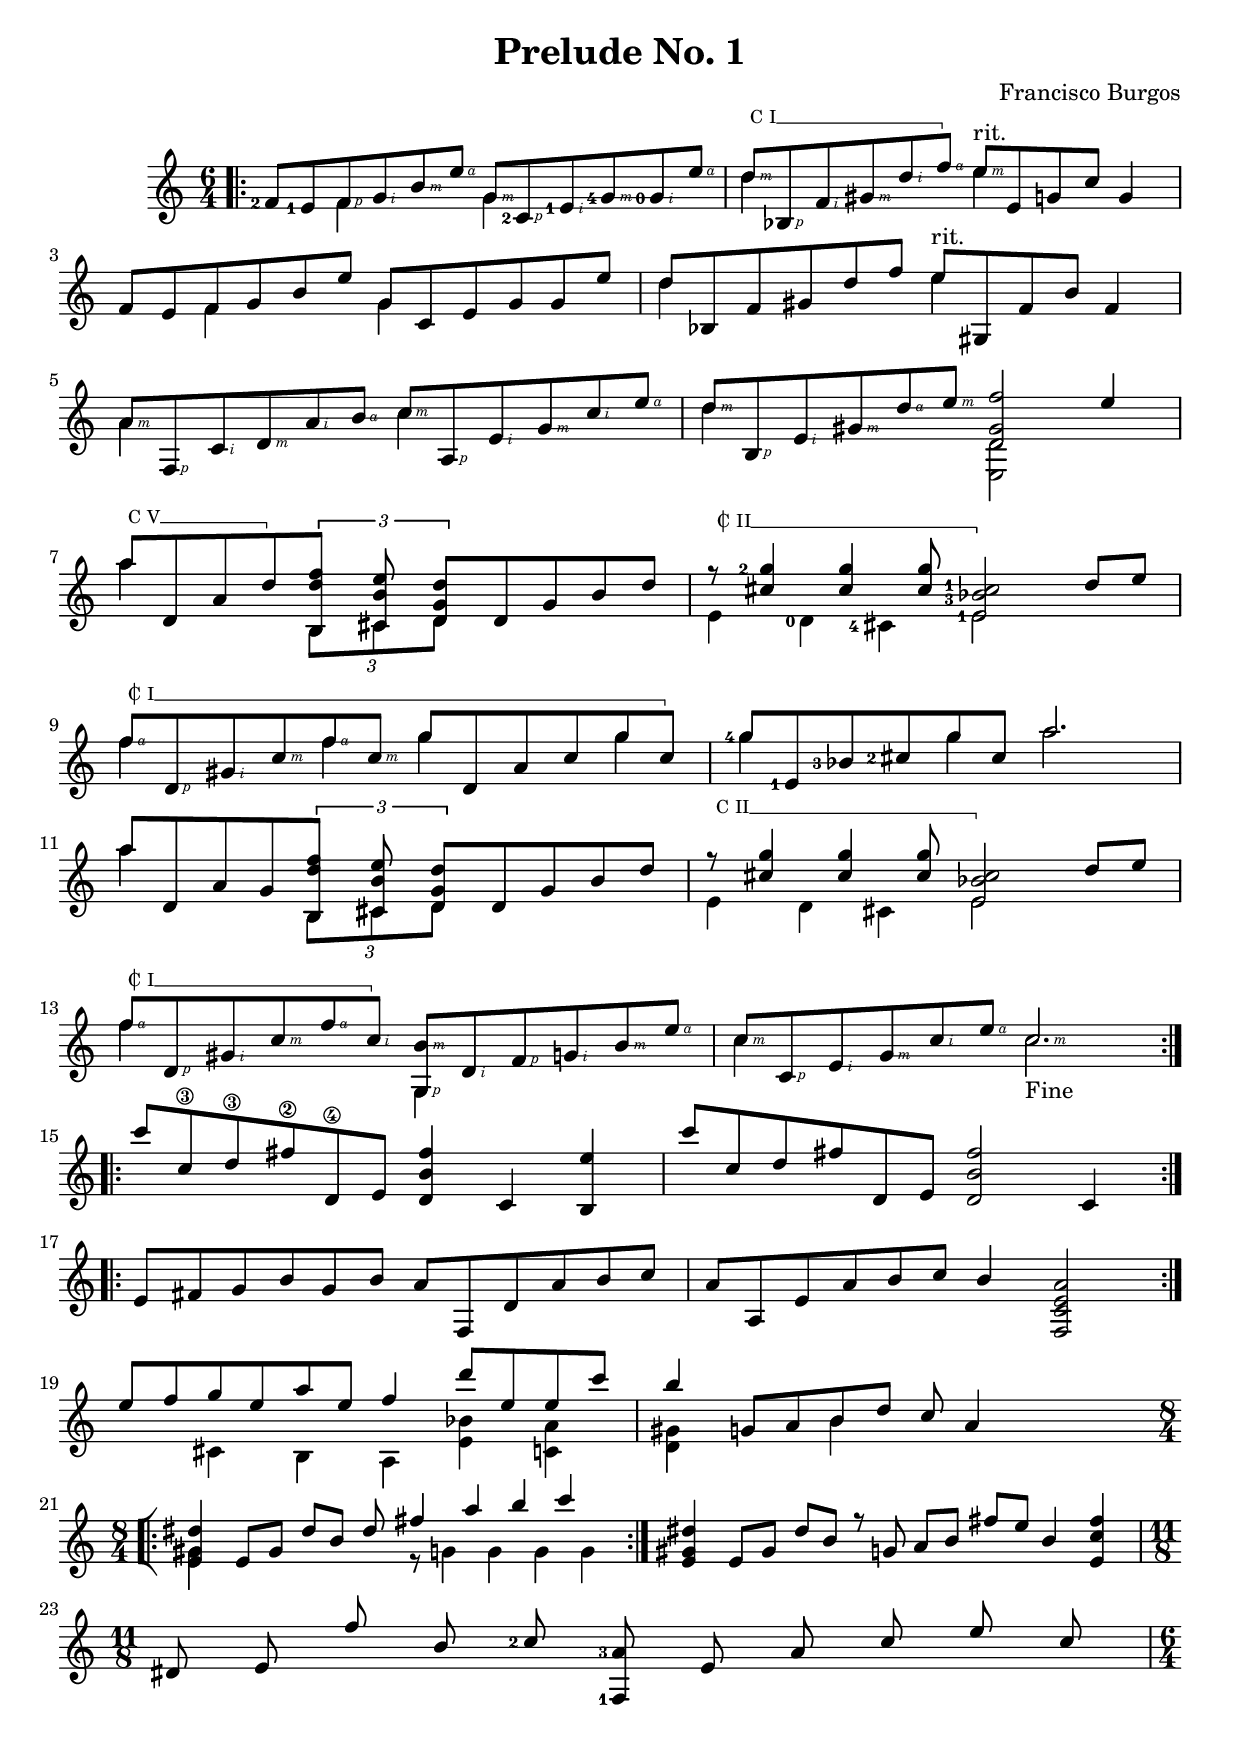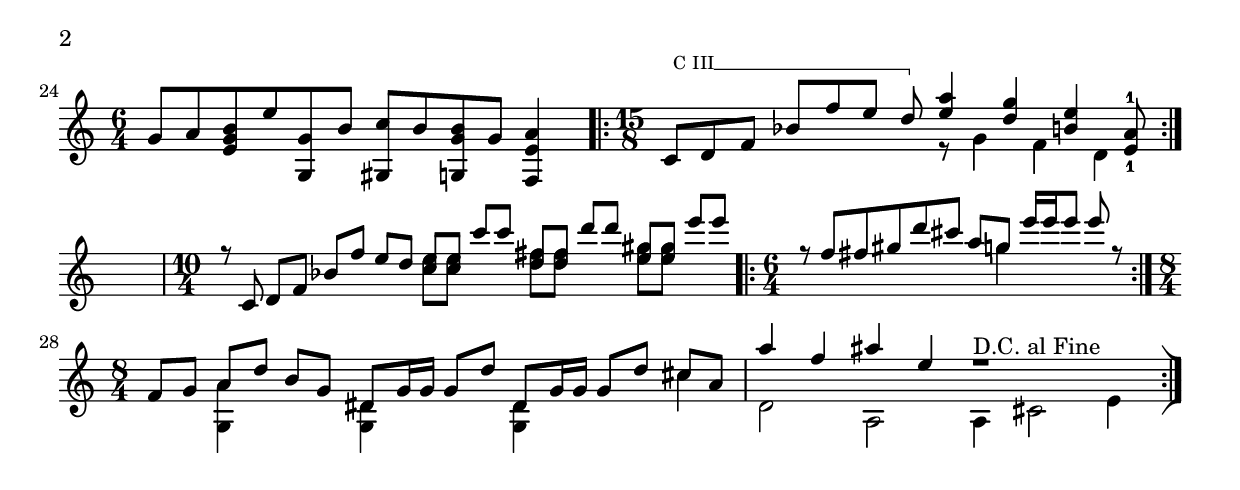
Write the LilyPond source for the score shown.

\version "2.18.2"
\header {
  title = "Prelude No. 1"
  composer = "Francisco Burgos"
}

\include "bbarred.ly"
#(define RH rightHandFinger)

#(define RH rightHandFinger)

<<
  {
    \time 6/4
    \key c \major
   
    <<
      \new Voice { \voiceOne
        \bar ".|:"
        \set fingeringOrientations = #'(left)
        <f'-2>8 <e'-1> f'8\RH1 g'\RH2 b'\RH3 e''\RH4 g'\RH3 <c'-2\RH1> <e'-1\RH2> <g'-4\RH3> <g'-0\RH2> e''\RH4 |
        \fbarre #"I" { d''\RH3 bes\RH1 f'\RH2 gis'\RH3 d''\RH2 f''\RH4 } e''\RH3-"rit." e' g' c'' g'4 | \break
      }
      \new Voice { \voiceTwo
        s4 f'4 s4 g'4 s2 |
        d''4 s2 e''4 s2 |
      }
      \new Voice { \voiceThree
        |
        |
      }
      \new Voice { \voiceFour
        |
        |
      }
    >>
    <<
      \new Voice { \voiceOne
        f'8 e' f'8 g' b' e'' g' c' e' g' g' e'' |
        d'' bes f' gis' d'' f'' e''-"rit." gis f' b' f'4 | \break
      }
      \new Voice { \voiceTwo
        s4 f'4 s4 g'4 s2 |
        d''4 s2 e''4 s2 |
      }
      \new Voice { \voiceThree
        |
        |
      }
      \new Voice { \voiceFour
        |
        |
      }
    >>
    <<
      \new Voice { \voiceOne
        a'8\RH3 f\RH1 c'\RH2 d'\RH3 a'\RH2 b'\RH4 c''\RH3 a\RH1 e'\RH2 g'\RH3 c''\RH2 e''\RH4 |
        d''\RH3 b\RH1 e'\RH2 gis'\RH3 d''\RH4 e''\RH3 <d' gis' f''>2 e''4 | \break
      }
      \new Voice { \voiceTwo
        a'4 s2 c''4 s2 |
        d''4 s2 <e d'>2 s4 |
      }
      \new Voice { \voiceThree
        |
        |
      }
      \new Voice { \voiceFour
        |
        |
      }
    >>
    <<
      \new Voice { \voiceOne
        \set fingeringOrientations = #'(left)
        \fbarre #"V" {a''8[ d' a' d'' } \tuplet 3/4 {<b d'' f''>] <cis' b' e''> <d' g' d''>[} d' g' b' d''] |
        r8 <cis'' g''-2>4 <cis'' g''>4 <cis'' g''>8 <e'-1 bes'-3 cis''-1>2 d''8 e'' | \break
      }
      \new Voice { \voiceTwo
        \set fingeringOrientations = #'(left)
        a''4 s4 \tuplet 3/4 {b8 cis' <d'>} s2 |
        \bbarre #"II" { <e'>4 <d'-0> <cis'-4> e'2 } s4 |
      }
      \new Voice { \voiceThree
        |
        |
      }
      \new Voice { \voiceFour
        |
        |
      }
    >>
    <<
      \new Voice { \voiceOne
        \set fingeringOrientations = #'(left)
        \bbarre #"I" { f''8\RH4 d'\RH1 gis'\RH2 c''\RH3 f''\RH4 c''\RH3 g'' d' a' c'' g'' c'' } |
        <g''-4> <e'-1> <bes'-3> <cis''-2> g'' cis'' a''2. | \break
      }
      \new Voice { \voiceTwo
        f''4 s4 f''4 g''4 s4 g''4 |
        g''4 s4 g''4 a''2.|
      }
      \new Voice { \voiceThree
        |
        |
      }
      \new Voice { \voiceFour
        |
        |
      }
    >>
    <<
      \new Voice { \voiceOne
        a''8[ d' a' g' \tuplet 3/4 {<b d'' f''>] <cis' b' e''> <d' g' d''>[} d' g' b' d'']|
        r8 <cis'' g''>4 <cis'' g''>4 <cis'' g''>8 <e' bes' cis''>2 d''8 e'' | \break
      }
      \new Voice { \voiceTwo
        a''4 s4 \tuplet 3/4 {b8 cis' <d'>8} s2 |
        \fbarre #"II" { e'4 d' cis' e'2 } s4|
      }
      \new Voice { \voiceThree
        |
        |
      }
      \new Voice { \voiceFour
        |
        |
      }
    >>
    <<
      \new Voice { \voiceOne
        \bbarre #"I" { f''8\RH4 d'\RH1 gis'\RH2 c''\RH3 f''\RH4 c''\RH2 } <g\RH1 b'\RH3> d'\RH2 f'\RH1 g'\RH2 b'\RH3 e''\RH4 |
        c''\RH3 c'\RH1 e'\RH2 g'\RH3 c''\RH2 e''\RH4 c''2.\RH3 \bar ":|.|:" \break
      }
      \new Voice { \voiceTwo
        f''4 s2 <g>4 s2 |
        c''4 s2 c''2.-"Fine" |
      }
      \new Voice { \voiceThree
        |
        |
      }
      \new Voice { \voiceFour
        |
        |
      }
    >>
    <<
      \new Voice { \voiceOne
        c'''8 c''\3 d''\3 fis''\2 d'\4 e' <d' b' fis''>4 c' <b e''> |
        c'''8 c'' d'' fis'' d' e' <d' b' fis''>2 c'4 \bar ":|.|:" \break
      }
      \new Voice { \voiceTwo
        |
        |
      }
      \new Voice { \voiceThree
        |
        |
      }
      \new Voice { \voiceFour
        |
        |
      }
    >>
    <<
      \new Voice { \voiceOne
        e'8 fis' g' b' g' b' a' f d' a' b' c'' |
        a' a e' a' b' c'' b'4 <f c' e' a'>2 \bar ":|." \break
      }
      \new Voice { \voiceTwo
        |
        |
      }
      \new Voice { \voiceThree
        |
        |
      }
      \new Voice { \voiceFour
        |
        |
      }
    >>
    <<
      \new Voice { \voiceOne
        e''8 f'' g'' e'' a'' e'' f''4  d'''8 e'' e'' c''' |
        b''4 g'8 a' b' d'' c'' a'4 s4. \bar "[|:" \break
      }
      \new Voice { \voiceTwo
        s4 cis' b a <e' bes'> <c' a'>  |
        <d' gis'>4 s4 b'4 s4. s4.  |
      }
      \new Voice { \voiceThree
        |
        |
      }
      \new Voice { \voiceFour
        |
        |
      }
    >>
    <<
      \new Voice { \voiceOne
        \time 8/4
        <e' gis' dis''>4 e'8 gis' dis''8 b' dis'' fis''4 a''4 b''4 c'''4 s8 \bar ":|."
        <e' gis' dis''>4 e'8 gis' dis'' b' r g' a' b' fis'' e'' b'4 <e' c'' fis''> | \break
      }
      \new Voice { \voiceTwo
        <e' gis'>4 s2 s8 r8 g'4 g' g' g'4 |
        |
      }
      \new Voice { \voiceThree
        |
        |
      }
      \new Voice { \voiceFour
        |
        |
      }
    >>
    <<
      \new Voice { \voiceOne
        \time 11/8
        \set fingeringOrientations = #'(left)
        dis'8 e' f'' b' <c''-2> <f-1 a'-3> e' a' c'' e''   c''| \break
      }
      \new Voice { \voiceTwo
        |
      }
      \new Voice { \voiceThree
        |
      }
      \new Voice { \voiceFour
        |
      }
    >>
    <<
      \new Voice { \voiceOne
        \time 6/4
        g' a' <e' g' b'> e'' <g g'> b' <gis c''> b' <g g' b'> g' <f e' a'>4 \bar ".|:"
        \time 15/8
        \fbarre #"III" { c'8 d' f' bes' f'' e'' d'' } <e'' a''>4 <d'' g''> <b' e''> <e'-1 a'-1>8 \bar ":|." \break
      }
      \new Voice { \voiceTwo
        s 1. |
        s2 s4. r8 g'4 f' d' s8 |
      }
      \new Voice { \voiceThree
        |
        |
      }
      \new Voice { \voiceFour
        |
        |
      }
    >>
    <<
      \new Voice { \voiceOne
        \time 10/4
        r8 c'8 d' f' bes' f'' e'' d'' <c'' e''> <c'' e''> c''' c''' <d'' fis''> <d'' fis''> d''' d''' <e'' gis''> <e'' gis''> e''' e''' \bar ".|:" 
        \time 6/4
        r8 f'' fis'' gis'' d''' cis''' a'' g'' e'''16 e''' e'''8 e''' r8 \bar ":|." \break
      }
      \new Voice { \voiceTwo
        s1 <c'' e''>8 <c'' e''>8 s4  <d'' fis''>8  <d'' fis''>8 s4 <e'' gis''>8 <e'' gis''>8 s4 |
        s2. s8 g''4 s4.|
      }
      \new Voice { \voiceThree
        |
        |
      }
      \new Voice { \voiceFour
        |
        |
      }
    >>
    <<
      \new Voice { \voiceOne
        \time 8/4
        f'8 g' a' d'' b' g' dis' g'16 g' g'8 d'' dis' g'16 g' g'8 d'' cis'' a' |
        a''4 f'' ais'' e'' r1-"D.C. al Fine" \bar ":|]" \break  
      }
      \new Voice { \voiceTwo
        s4 <g a'> s <g dis'> s  <g dis'> s4 cis''4 |
        d'2 a2 a4 cis'2 e'4 |
      }
      \new Voice { \voiceThree
        |
        |
      }
      \new Voice { \voiceFour
        |
        |
      }
    >>
    <<
      \new Voice { \voiceOne
       |
        | \break
      }
      \new Voice { \voiceTwo
        |
        |
      }
      \new Voice { \voiceThree
        |
        |
      }
      \new Voice { \voiceFour
        |
        |
      }
    >>
  }
>>